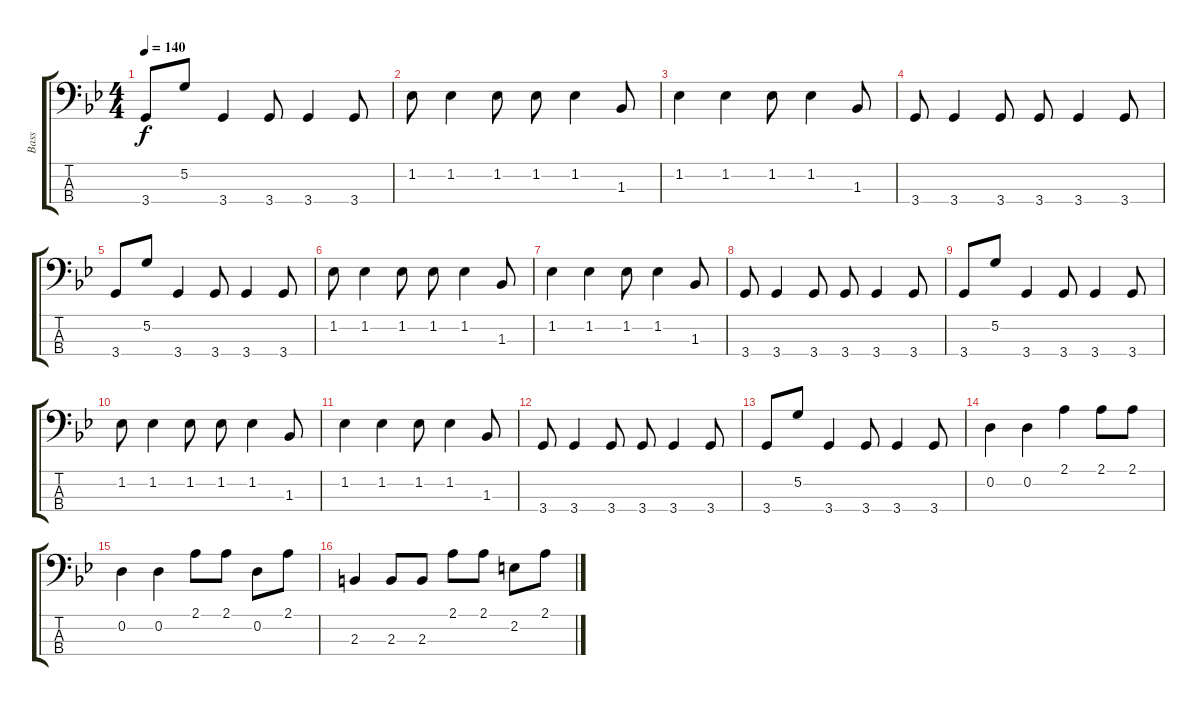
\track ("Bass" "Bass") {instrument electricbassfinger}
\staff {score tabs}
\tuning (G2 D2 A1 E1) {hide}
\ts (4 4)
\tempo 140
\clef f4
\ks bb
3.4.8{dy f} 5.2.8 3.4.4 3.4.8 3.4.4 3.4.8 |
1.2.8 1.2.4 1.2.8 1.2.8 1.2.4 1.3.8 |
1.2.4 1.2.4 1.2.8 1.2.4 1.3.8 |
3.4.8 3.4.4 3.4.8 3.4.8 3.4.4 3.4.8 |
3.4.8 5.2.8 3.4.4 3.4.8 3.4.4 3.4.8 |
1.2.8 1.2.4 1.2.8 1.2.8 1.2.4 1.3.8 |
1.2.4 1.2.4 1.2.8 1.2.4 1.3.8 |
3.4.8 3.4.4 3.4.8 3.4.8 3.4.4 3.4.8 |
3.4.8 5.2.8 3.4.4 3.4.8 3.4.4 3.4.8 |
1.2.8 1.2.4 1.2.8 1.2.8 1.2.4 1.3.8 |
1.2.4 1.2.4 1.2.8 1.2.4 1.3.8 |
3.4.8 3.4.4 3.4.8 3.4.8 3.4.4 3.4.8 |
3.4.8 5.2.8 3.4.4 3.4.8 3.4.4 3.4.8 |
0.2.4 0.2.4 2.1.4 2.1.8 2.1.8 |
0.2.4 0.2.4 2.1.8 2.1.8 0.2.8 2.1.8 |
2.3.4 2.3.8 2.3.8 2.1.8 2.1.8 2.2.8 2.1.8
